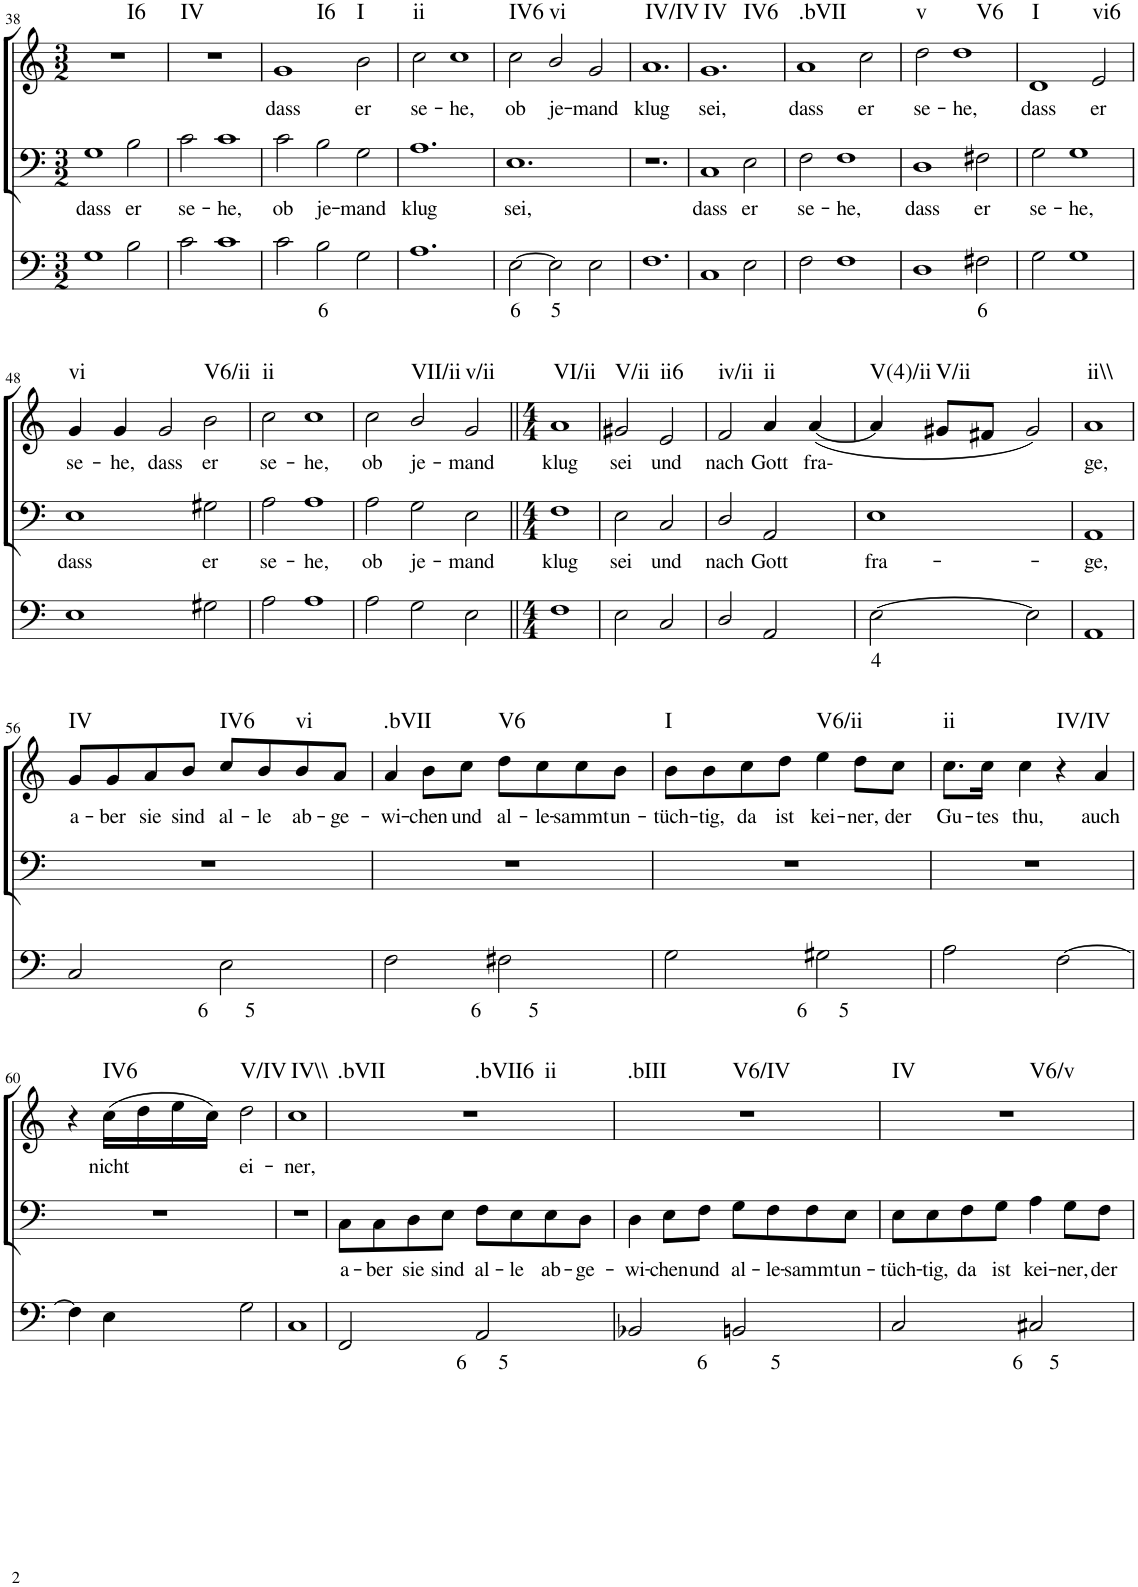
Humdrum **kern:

**kern	**text	**kern	**text	**kern	**text	**harte
*part3	*part3	*part2	*part2	*part1	*part1	*part1
*staff3	*staff3	*staff2	*staff2	*staff1	*staff1	*
*I"Continuo	*	*I"Bass	*	*I"Soprano	*	*
!!LO:PB:g=z
*clefF4	*	*clefF4	*	*clefG2	*	*
*k[]	*	*k[]	*	*k[]	*	*
*M3/2	*	*M3/2	*	*M3/2	*	*
=38	=38	=38	=38	=38	=38	=38
!	!	!	!LO:LY:b	!	!	!LO:H:kt=I6
1G	.	1G	dass	1.r	.	N
!	!	!	!LO:LY:b	!	!	!
2B\	.	2B\	er	.	.	.
=39	=39	=39	=39	=39	=39	=39
!	!	!	!LO:LY:b	!	!	!LO:H:kt=IV
2c\	.	2c\	se-	1.r	.	N
!	!	!	!LO:LY:b	!	!	!
1c	.	1c	he,	.	.	.
=40	=40	=40	=40	=40	=40	=40
!	!	!	!LO:LY:b	!	!LO:LY:b	!LO:H:kt=I6
2c\	.	2c\	ob	1g	dass	N
!	!LO:LY:b	!	!LO:LY:b	!	!	!
2B\	6	2B\	je-	.	.	.
!	!	!	!LO:LY:b	!	!LO:LY:b	!LO:H:kt=I
2G\	.	2G\	mand	2b\	er	N
=41	=41	=41	=41	=41	=41	=41
!	!	!	!LO:LY:b	!	!LO:LY:b	!LO:H:kt=ii
1.A	.	1.A	klug	2cc\	se-	N
!	!	!	!	!	!LO:LY:b	!
.	.	.	.	1cc	he,	.
=42	=42	=42	=42	=42	=42	=42
!	!LO:LY:b	!	!LO:LY:b	!	!LO:LY:b	!LO:H:kt=IV6
[2E\	6	1.E	sei,	2cc\	ob	N
!	!LO:LY:b	!	!	!	!LO:LY:b	!LO:H:kt=vi
2E\]	5	.	.	2b/	je-	N
!	!	!	!	!	!LO:LY:b	!
2E\	.	.	.	2g/	mand	.
=43	=43	=43	=43	=43	=43	=43
!	!	!	!	!	!LO:LY:b	!LO:H:kt=IV/IV
1.F	.	1.r	.	1.a	klug	N
=44	=44	=44	=44	=44	=44	=44
!	!	!	!LO:LY:b	!	!LO:LY:b	!LO:H:n=1:kt=IV
!	!	!	!	!	!	!LO:H:n=2:kt=IV6
1C	.	1C	dass	1.g	sei,	N N
!	!	!	!LO:LY:b	!	!	!
2E\	.	2E\	er	.	.	.
=45	=45	=45	=45	=45	=45	=45
!	!	!	!LO:LY:b	!	!LO:LY:b	!LO:H:kt=.bVII
2F\	.	2F\	se-	1a	dass	N
!	!	!	!LO:LY:b	!	!	!
1F	.	1F	he,	.	.	.
!	!	!	!	!	!LO:LY:b	!
.	.	.	.	2cc\	er	.
=46	=46	=46	=46	=46	=46	=46
!	!	!	!LO:LY:b	!	!LO:LY:b	!LO:H:kt=v
1D	.	1D	dass	2dd\	se-	N
!	!	!	!	!	!LO:LY:b	!LO:H:kt=V6
.	.	.	.	1dd	he,	N
!	!LO:LY:b	!	!LO:LY:b	!	!	!
2F#X\	6	2F#X\	er	.	.	.
=47	=47	=47	=47	=47	=47	=47
!	!	!	!LO:LY:b	!	!LO:LY:b	!LO:H:kt=I
2G\	.	2G\	se-	1d	dass	N
!	!	!	!LO:LY:b	!	!	!
1G	.	1G	he,	.	.	.
!	!	!	!	!	!LO:LY:b	!LO:H:kt=vi6
.	.	.	.	2e/	er	N
!!LO:LB:g=z
=48	=48	=48	=48	=48	=48	=48
!	!	!	!LO:LY:b	!	!LO:LY:b	!LO:H:kt=vi
1E	.	1E	dass	4g/	se-	N
!	!	!	!	!	!LO:LY:b	!
.	.	.	.	4g/	he,	.
!	!	!	!	!	!LO:LY:b	!
.	.	.	.	2g/	dass	.
!	!	!	!LO:LY:b	!	!LO:LY:b	!LO:H:kt=V6/ii
2G#X\	.	2G#X\	er	2b\	er	N
=49	=49	=49	=49	=49	=49	=49
!	!	!	!LO:LY:b	!	!LO:LY:b	!LO:H:kt=ii
2A\	.	2A\	se-	2cc\	se-	N
!	!	!	!LO:LY:b	!	!LO:LY:b	!
1A	.	1A	he,	1cc	he,	.
=50	=50	=50	=50	=50	=50	=50
!	!	!	!LO:LY:b	!	!LO:LY:b	!
2A\	.	2A\	ob	2cc\	ob	.
!	!	!	!LO:LY:b	!	!LO:LY:b	!LO:H:kt=VII/ii
2G\	.	2G\	je-	2b/	je-	N
!	!	!	!LO:LY:b	!	!LO:LY:b	!LO:H:kt=v/ii
2E\	.	2E\	mand	2g/	mand	N
=51||	=51||	=51||	=51||	=51||	=51||	=51||
*M4/4	*	*M4/4	*	*M4/4	*	*
!	!	!	!LO:LY:b	!	!LO:LY:b	!LO:H:kt=VI/ii
1F	.	1F	klug	1a	klug	N
=52	=52	=52	=52	=52	=52	=52
!	!	!	!LO:LY:b	!	!LO:LY:b	!LO:H:kt=V/ii
2E\	.	2E\	sei	2g#X/	sei	N
!	!	!	!LO:LY:b	!	!LO:LY:b	!LO:H:kt=ii6
2C/	.	2C/	und	2e/	und	N
=53	=53	=53	=53	=53	=53	=53
!	!	!	!LO:LY:b	!	!LO:LY:b	!LO:H:kt=iv/ii
2D/	.	2D/	nach	2f/	nach	N
!	!	!	!LO:LY:b	!	!LO:LY:b	!LO:H:kt=ii
2AA/	.	2AA/	Gott	4a/	Gott	N
!	!	!	!	!	!LO:LY:b	!
.	.	.	.	([4a/	fra-	.
=54	=54	=54	=54	=54	=54	=54
!	!LO:LY:b	!	!LO:LY:b	!	!	!LO:H:kt=V(4)/ii
[2E\	4	1E	fra-	4a/]	.	N
!	!	!	!	!	!	!LO:H:kt=V/ii
.	.	.	.	8g#X/L	.	N
.	.	.	.	8f#X/J	.	.
2E\]	.	.	.	2g#/)	.	.
=55	=55	=55	=55	=55	=55	=55
!	!	!	!LO:LY:b	!	!LO:LY:b	!LO:H:kt=ii\\
1AA	.	1AA	ge,	1a	ge,	N
!!LO:LB:g=z
=56	=56	=56	=56	=56	=56	=56
!	!	!	!	!	!LO:LY:b	!LO:H:kt=IV
2C/	.	1r	.	8g/L	a-	N
!	!	!	!	!	!LO:LY:b	!
.	.	.	.	8g/	ber	.
!	!	!	!	!	!LO:LY:b	!
.	.	.	.	8a/	sie	.
!	!	!	!	!	!LO:LY:b	!
.	.	.	.	8b/J	sind	.
!	!LO:LY:b	!	!	!	!LO:LY:b	!LO:H:kt=IV6
2E\	6 5	.	.	8cc/L	al-	N
!	!	!	!	!	!LO:LY:b	!
.	.	.	.	8b/	le	.
!	!	!	!	!	!LO:LY:b	!LO:H:kt=vi
.	.	.	.	8b/	ab-	N
!	!	!	!	!	!LO:LY:b	!
.	.	.	.	8a/J	ge-	.
=57	=57	=57	=57	=57	=57	=57
!	!	!	!	!	!LO:LY:b	!LO:H:kt=.bVII
2F\	.	1r	.	4a/	wi-	N
!	!	!	!	!	!LO:LY:b	!
.	.	.	.	8b\L	chen	.
!	!	!	!	!	!LO:LY:b	!
.	.	.	.	8cc\J	und	.
!	!LO:LY:b	!	!	!	!LO:LY:b	!LO:H:kt=V6
2F#X\	6 5	.	.	8dd\L	al-	N
!	!	!	!	!	!LO:LY:b	!
.	.	.	.	8cc\	le-	.
!	!	!	!	!	!LO:LY:b	!
.	.	.	.	8cc\	sammt	.
!	!	!	!	!	!LO:LY:b	!
.	.	.	.	8b\J	un-	.
=58	=58	=58	=58	=58	=58	=58
!	!	!	!	!	!LO:LY:b	!LO:H:kt=I
2G\	.	1r	.	8b\L	tüch-	N
!	!	!	!	!	!LO:LY:b	!
.	.	.	.	8b\	tig,	.
!	!	!	!	!	!LO:LY:b	!
.	.	.	.	8cc\	da	.
!	!	!	!	!	!LO:LY:b	!
.	.	.	.	8dd\J	ist	.
!	!LO:LY:b	!	!	!	!LO:LY:b	!LO:H:kt=V6/ii
2G#X\	6 5	.	.	4ee\	kei-	N
!	!	!	!	!	!LO:LY:b	!
.	.	.	.	8dd\L	ner,	.
!	!	!	!	!	!LO:LY:b	!
.	.	.	.	8cc\J	der	.
=59	=59	=59	=59	=59	=59	=59
!	!	!	!	!	!LO:LY:b	!LO:H:kt=ii
2A\	.	1r	.	8.cc\L	Gu-	N
!	!	!	!	!	!LO:LY:b	!
.	.	.	.	16cc\Jk	tes	.
!	!	!	!	!	!LO:LY:b	!
.	.	.	.	4cc\	thu,	.
!	!	!	!	!	!	!LO:H:kt=IV/IV
[2F\	.	.	.	4r	.	N
!	!	!	!	!	!LO:LY:b	!
.	.	.	.	4a/	auch	.
!!LO:LB:g=z
=60	=60	=60	=60	=60	=60	=60
4F\]	.	1r	.	4r	.	.
!	!	!	!	!	!LO:LY:b	!LO:H:kt=IV6
4E\	.	.	.	(16cc\LL	nicht	N
.	.	.	.	16dd\	.	.
.	.	.	.	16ee\	.	.
.	.	.	.	16cc\JJ)	.	.
!	!	!	!	!	!LO:LY:b	!LO:H:kt=V/IV
2G\	.	.	.	2dd\	ei-	N
=61	=61	=61	=61	=61	=61	=61
!	!	!	!	!	!LO:LY:b	!LO:H:kt=IV\\
1C	.	1r	.	1cc	ner,	N
=62	=62	=62	=62	=62	=62	=62
!	!	!	!LO:LY:b	!	!	!LO:H:n=1:kt=.bVII
!	!	!	!	!	!	!LO:H:n=2:kt=.bVII6
!	!	!	!	!	!	!LO:H:n=3:kt=ii
2FF/	.	8C\L	a-	1r	.	N N N
!	!	!	!LO:LY:b	!	!	!
.	.	8C\	ber	.	.	.
!	!	!	!LO:LY:b	!	!	!
.	.	8D\	sie	.	.	.
!	!	!	!LO:LY:b	!	!	!
.	.	8E\J	sind	.	.	.
!	!LO:LY:b	!	!LO:LY:b	!	!	!
2AA/	6 5	8F\L	al-	.	.	.
!	!	!	!LO:LY:b	!	!	!
.	.	8E\	le	.	.	.
!	!	!	!LO:LY:b	!	!	!
.	.	8E\	ab-	.	.	.
!	!	!	!LO:LY:b	!	!	!
.	.	8D\J	ge-	.	.	.
=63	=63	=63	=63	=63	=63	=63
!	!	!	!LO:LY:b	!	!	!LO:H:n=1:kt=.bIII
!	!	!	!	!	!	!LO:H:n=2:kt=V6/IV
2BB-X/	.	4D\	wi-	1r	.	N N
!	!	!	!LO:LY:b	!	!	!
.	.	8E\L	chen	.	.	.
!	!	!	!LO:LY:b	!	!	!
.	.	8F\J	und	.	.	.
!	!LO:LY:b	!	!LO:LY:b	!	!	!
2BBn/	6 5	8G\L	al-	.	.	.
!	!	!	!LO:LY:b	!	!	!
.	.	8F\	le-	.	.	.
!	!	!	!LO:LY:b	!	!	!
.	.	8F\	sammt	.	.	.
!	!	!	!LO:LY:b	!	!	!
.	.	8E\J	un-	.	.	.
=64	=64	=64	=64	=64	=64	=64
!	!	!	!LO:LY:b	!	!	!LO:H:n=1:kt=IV
!	!	!	!	!	!	!LO:H:n=2:kt=V6/v
2C/	.	8E\L	tüch-	1r	.	N N
!	!	!	!LO:LY:b	!	!	!
.	.	8E\	tig,	.	.	.
!	!	!	!LO:LY:b	!	!	!
.	.	8F\	da	.	.	.
!	!	!	!LO:LY:b	!	!	!
.	.	8G\J	ist	.	.	.
!	!LO:LY:b	!	!LO:LY:b	!	!	!
2C#X/	6 5	4A\	kei-	.	.	.
!	!	!	!LO:LY:b	!	!	!
.	.	8G\L	ner,	.	.	.
!	!	!	!LO:LY:b	!	!	!
.	.	8F\J	der	.	.	.
=	=	=	=	=	=	=
*-	*-	*-	*-	*-	*-	*-
